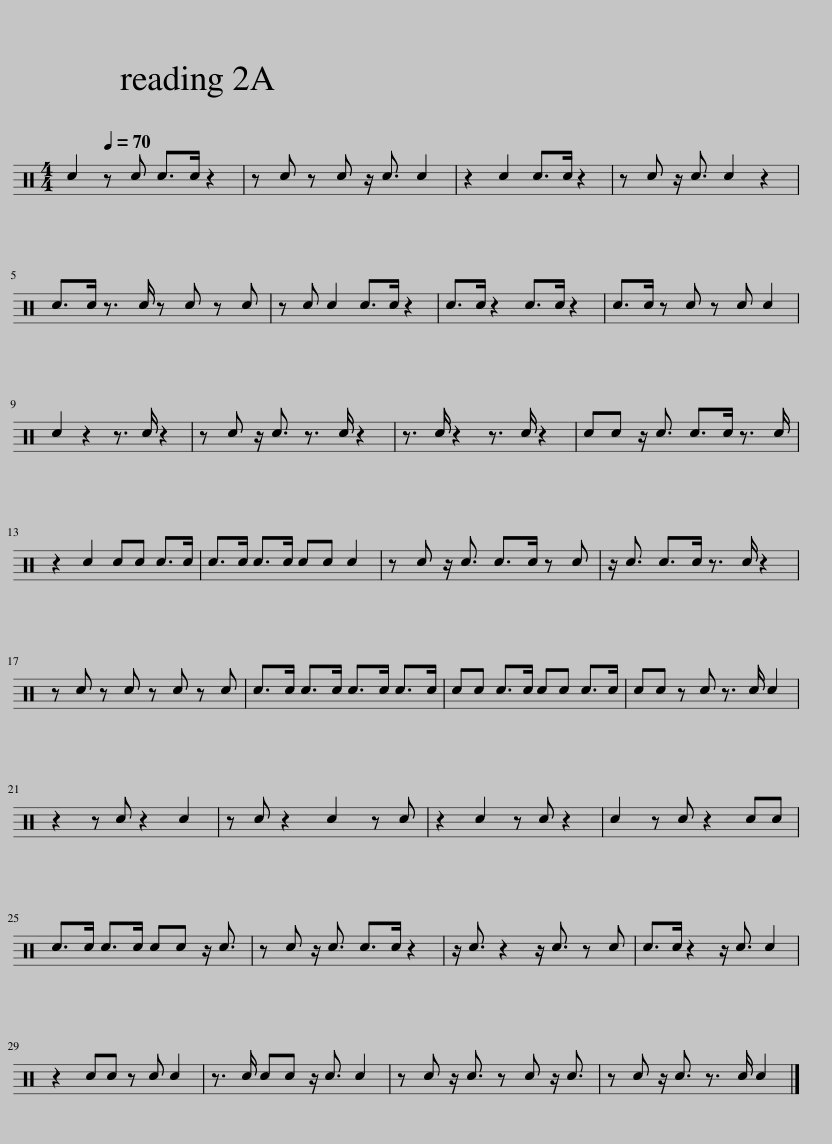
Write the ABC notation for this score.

X:1
L:1/8
M:4/4
I:linebreak $
K:C
V:1 perc
K:none
V:1
 c2[Q:1/4=70] z c c>c z2 | z c z c z/ c3/2 c2 | z2 c2 c>c z2 | z c z/ c3/2 c2 z2 |$ c>c z3/2 c/ z c z c | %5
 z c c2 c>c z2 | c>c z2 c>c z2 | c>c z c z c c2 |$ c2 z2 z3/2 c/ z2 | z c z/ c3/2 z3/2 c/ z2 | %10
 z3/2 c/ z2 z3/2 c/ z2 | cc z/ c3/2 c>c z3/2 c/ |$ z2 c2 cc c>c | c>c c>c cc c2 | z c z/ c3/2 c>c z c | %15
 z/ c3/2 c>c z3/2 c/ z2 |$ z c z c z c z c | c>c c>c c>c c>c | cc c>c cc c>c | cc z c z3/2 c/ c2 |$ %20
 z2 z c z2 c2 | z c z2 c2 z c | z2 c2 z c z2 | c2 z c z2 cc |$ c>c c>c cc z/ c3/2 | %25
 z c z/ c3/2 c>c z2 | z/ c3/2 z2 z/ c3/2 z c | c>c z2 z/ c3/2 c2 |$ z2 cc z c c2 | z3/2 c/ cc z/ c3/2 c2 | %30
 z c z/ c3/2 z c z/ c3/2 | z c z/ c3/2 z3/2 c/ c2 |] %32
